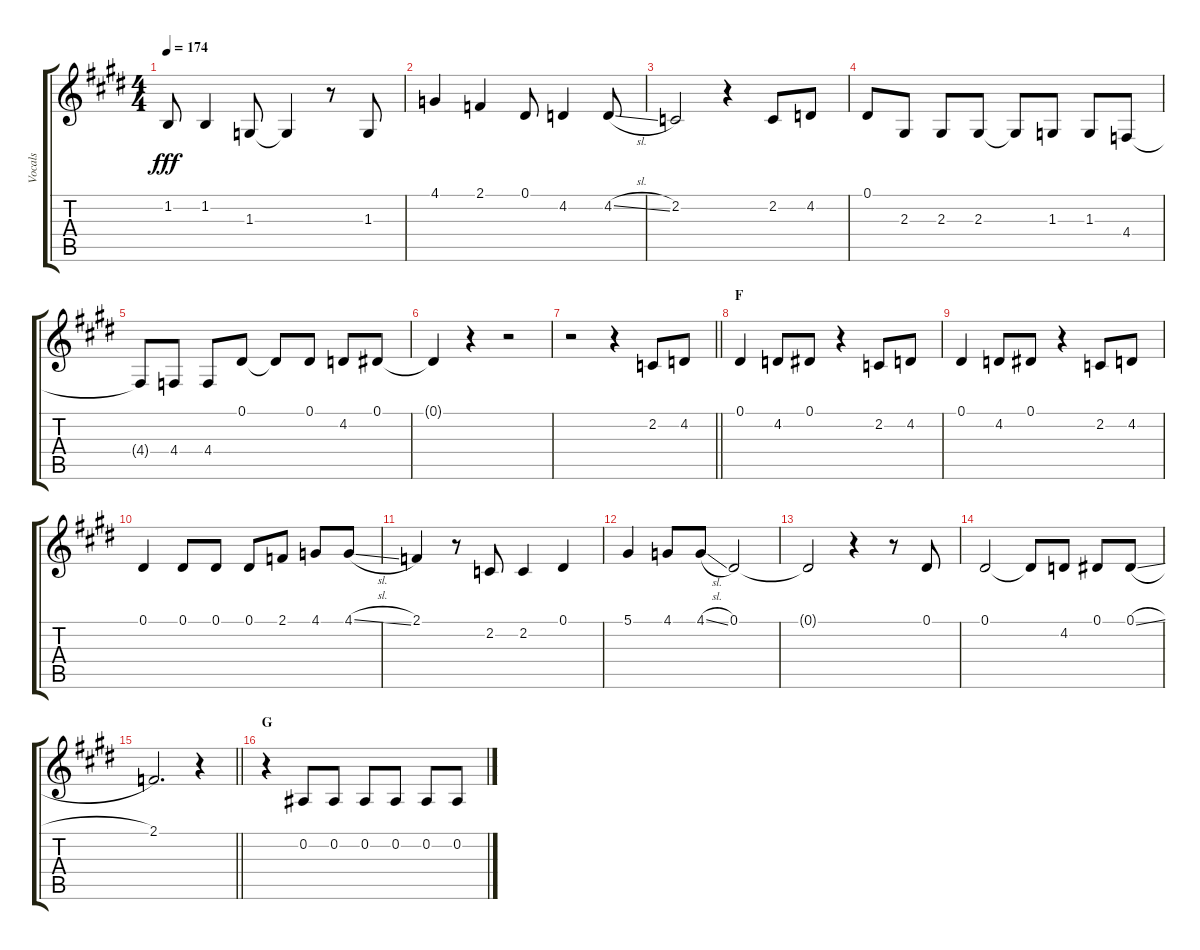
\track ("Vocals" "Vocals") {instrument voiceoohs}
\staff {score tabs}
\tuning (Eb4 Bb3 Gb3 Db3 Ab2 Eb2) {hide}
\ts (4 4)
\tempo 174
\clef g2
\ks e
1.2.8{dy fff} 1.2.4 1.3.8 1.3{t}.4 r.8 1.3.8 |
4.1.4 2.1.4 0.1.8 4.2.4 4.2{sl}.8 |
2.2.2 r.4 2.2.8 4.2.8 |
0.1.8 2.3.8 2.3.8 2.3.8 2.3{t}.8 1.3.8 1.3.8 4.4.8 |
4.4{t}.8 4.4.8 4.4.8 0.1.8 0.1{t}.8 0.1.8 4.2.8 0.1.8 |
0.1{t}.4 r.4 r.2 |
\barLineRight lightlight
r.2 r.4 2.2.8 4.2.8 |
\section ("" "F")
0.1.4 4.2.8 0.1.8 r.4 2.2.8 4.2.8 |
0.1.4 4.2.8 0.1.8 r.4 2.2.8 4.2.8 |
0.1.4 0.1.8 0.1.8 0.1.8 2.1.8 4.1.8 4.1{sl}.8 |
2.1.4 r.8 2.2.8 2.2.4 0.1.4 |
5.1.4 4.1.8 4.1{sl}.8 0.1.2 |
0.1{t}.2 r.4 r.8 0.1.8 |
0.1.2 0.1{t}.8 4.2.8 0.1.8 0.1{sl}.8 |
\barLineRight lightlight
2.1.2{d} r.4 |
\section ("" "G")
r.4 0.2.8 0.2.8 0.2.8 0.2.8 0.2.8 0.2.8
